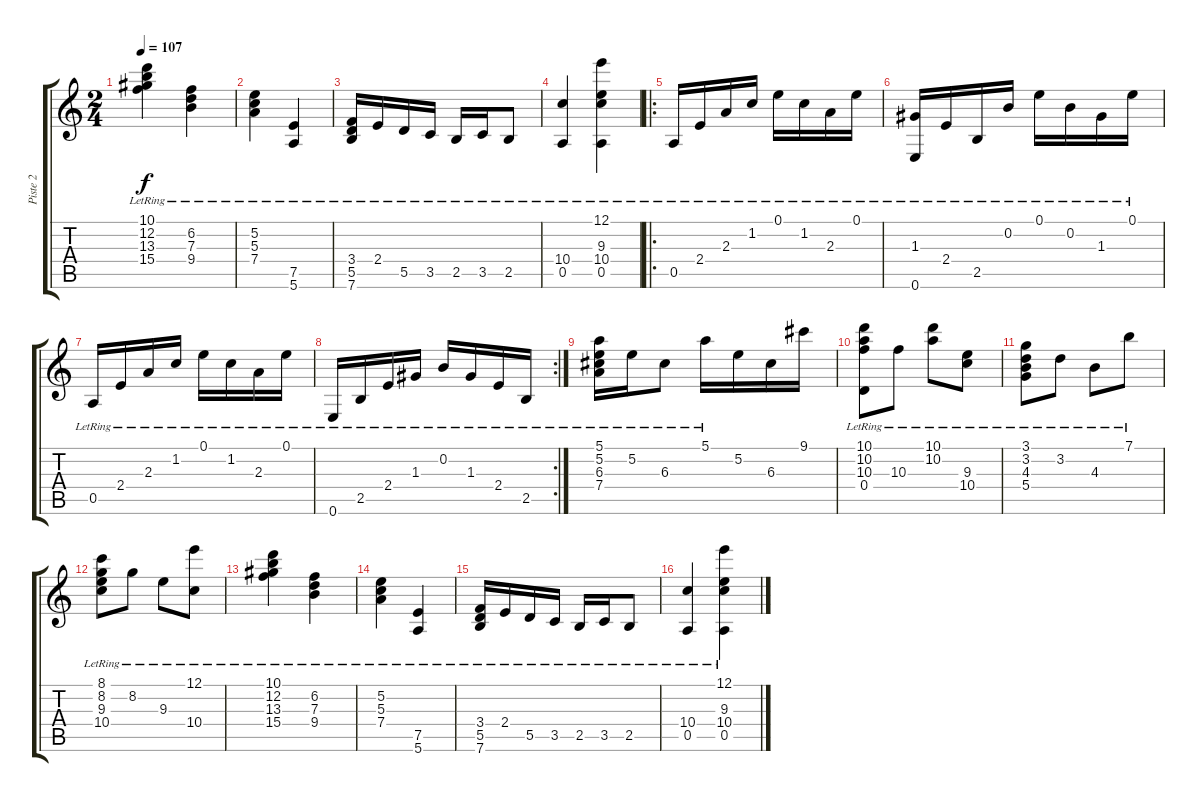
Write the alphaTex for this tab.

\track ("Piste 2" "Piste 2") {instrument acousticguitarsteel}
\staff {score tabs}
\tuning (E4 B3 G3 D3 A2 E2) {hide}
\ts (2 4)
\tempo 107
\clef g2
\ks c
(10.1{lr} 12.2{lr} 13.3{lr} 15.4{lr}).4{dy f} (6.2{lr} 7.3{lr} 9.4{lr}).4 |
(5.2{lr} 5.3{lr} 7.4{lr}).4 (7.5{lr} 5.6{lr}).4 |
(3.4{lr} 5.5{lr} 7.6{lr}).16 2.4{lr}.16 5.5{lr}.16 3.5{lr}.16 2.5{lr}.16 3.5{lr}.16 2.5{lr}.8 |
(10.4{lr} 0.5{lr}).4 (12.1{lr} 9.3{lr} 10.4{lr} 0.5{lr}).4 |
\ro
0.5{lr}.16 2.4{lr}.16 2.3{lr}.16 1.2{lr}.16 0.1{lr}.16 1.2{lr}.16 2.3{lr}.16 0.1{lr}.16 |
(1.3 0.6{lr}).16 2.4{lr}.16 2.5{lr}.16 0.2{lr}.16 0.1{lr}.16 0.2{lr}.16 1.3{lr}.16 0.1{lr}.16 |
0.5{lr}.16 2.4{lr}.16 2.3{lr}.16 1.2{lr}.16 0.1{lr}.16 1.2{lr}.16 2.3{lr}.16 0.1{lr}.16 |
\rc 2
0.6{lr}.16 2.5{lr}.16 2.4{lr}.16 1.3{lr}.16 0.2{lr}.16 1.3{lr}.16 2.4{lr}.16 2.5{lr}.16 |
(5.1 5.2{lr} 6.3{lr} 7.4{lr}).16 5.2{lr}.16 6.3{lr}.8 5.1{lr}.16 5.2.16 6.3.16 9.1.16 |
(10.1{lr} 10.2{lr} 10.3 0.4{lr}).8 10.3{lr}.8 (10.1{lr} 10.2{lr}).8 (9.3{lr} 10.4{lr}).8 |
(3.1{lr} 3.2{lr} 4.3{lr} 5.4{lr}).8 3.2{lr}.8 4.3{lr}.8 7.1{lr}.8 |
(8.1{lr} 8.2{lr} 9.3{lr} 10.4{lr}).8 8.2{lr}.8 9.3{lr}.8 (12.1{lr} 10.4{lr}).8 |
(10.1{lr} 12.2{lr} 13.3{lr} 15.4{lr}).4 (6.2{lr} 7.3{lr} 9.4{lr}).4 |
(5.2{lr} 5.3{lr} 7.4{lr}).4 (7.5{lr} 5.6{lr}).4 |
(3.4{lr} 5.5{lr} 7.6{lr}).16 2.4{lr}.16 5.5{lr}.16 3.5{lr}.16 2.5{lr}.16 3.5{lr}.16 2.5{lr}.8 |
(10.4{lr} 0.5{lr}).4 (12.1{lr} 9.3{lr} 10.4{lr} 0.5{lr}).4
